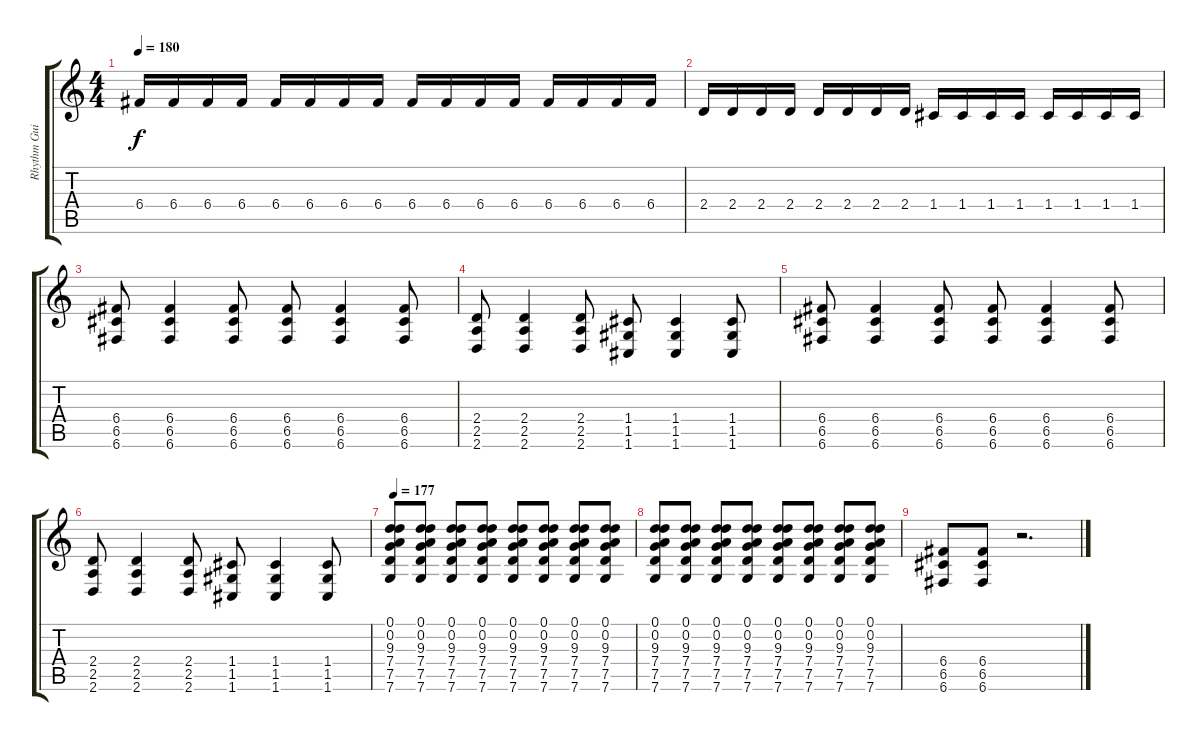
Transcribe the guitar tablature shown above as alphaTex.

\track ("Rhythm Guitar 2" "Rhythm Gui") {instrument distortionguitar}
\staff {score tabs}
\tuning (D4 A3 F3 C3 G2 C2) {hide}
\ts (4 4)
\tempo 180
\clef g2
\ks c
6.4.16{dy f} 6.4.16 6.4.16 6.4.16 6.4.16 6.4.16 6.4.16 6.4.16 6.4.16 6.4.16 6.4.16 6.4.16 6.4.16 6.4.16 6.4.16 6.4.16 |
2.4.16 2.4.16 2.4.16 2.4.16 2.4.16 2.4.16 2.4.16 2.4.16 1.4.16 1.4.16 1.4.16 1.4.16 1.4.16 1.4.16 1.4.16 1.4.16 |
(6.4 6.5 6.6).8 (6.4 6.5 6.6).4 (6.4 6.5 6.6).8 (6.4 6.5 6.6).8 (6.4 6.5 6.6).4 (6.4 6.5 6.6).8 |
(2.4 2.5 2.6).8 (2.4 2.5 2.6).4 (2.4 2.5 2.6).8 (1.4 1.5 1.6).8 (1.4 1.5 1.6).4 (1.4 1.5 1.6).8 |
(6.4 6.5 6.6).8 (6.4 6.5 6.6).4 (6.4 6.5 6.6).8 (6.4 6.5 6.6).8 (6.4 6.5 6.6).4 (6.4 6.5 6.6).8 |
(2.4 2.5 2.6).8 (2.4 2.5 2.6).4 (2.4 2.5 2.6).8 (1.4 1.5 1.6).8 (1.4 1.5 1.6).4 (1.4 1.5 1.6).8 |
\tempo 177
(0.1 0.2 9.3 7.4 7.5 7.6).8 (0.1 0.2 9.3 7.4 7.5 7.6).8 (0.1 0.2 9.3 7.4 7.5 7.6).8 (0.1 0.2 9.3 7.4 7.5 7.6).8 (0.1 0.2 9.3 7.4 7.5 7.6).8 (0.1 0.2 9.3 7.4 7.5 7.6).8 (0.1 0.2 9.3 7.4 7.5 7.6).8 (0.1 0.2 9.3 7.4 7.5 7.6).8 |
(0.1 0.2 9.3 7.4 7.5 7.6).8 (0.1 0.2 9.3 7.4 7.5 7.6).8 (0.1 0.2 9.3 7.4 7.5 7.6).8 (0.1 0.2 9.3 7.4 7.5 7.6).8 (0.1 0.2 9.3 7.4 7.5 7.6).8 (0.1 0.2 9.3 7.4 7.5 7.6).8 (0.1 0.2 9.3 7.4 7.5 7.6).8 (0.1 0.2 9.3 7.4 7.5 7.6).8 |
(6.4 6.5 6.6).8 (6.4 6.5 6.6).8 r.2{d}
